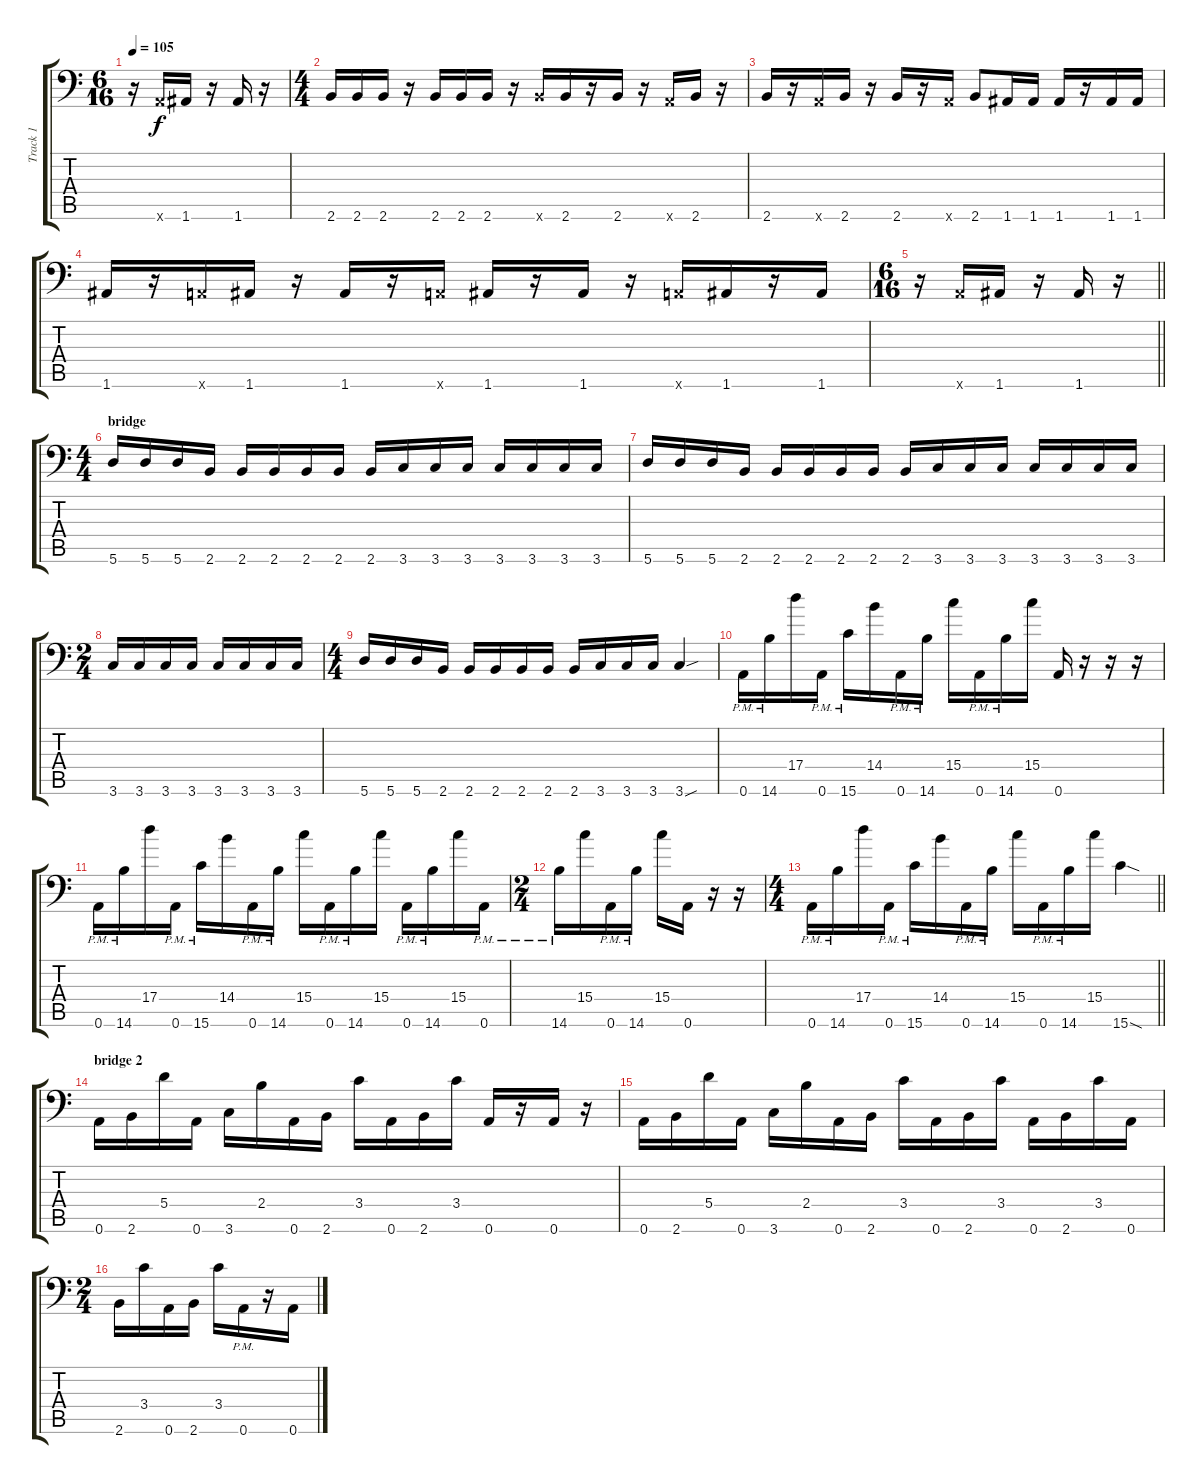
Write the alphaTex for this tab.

\track ("Track 1" "Track 1") {instrument distortionguitar}
\staff {score tabs}
\tuning (B3 Gb3 D3 A2 E2 A1) {hide}
\ts (6 16)
\tempo 105
\clef f4
\ks c
r.16{dy f} 0.6{x}.16 1.6.16 r.16 1.6.16 r.16 |
\ts (4 4)
2.6.16 2.6.16 2.6.16 r.16 2.6.16 2.6.16 2.6.16 r.16 2.6{x}.16 2.6.16 r.16 2.6.16 r.16 0.6{x}.16 2.6.16 r.16 |
2.6.16 r.16 0.6{x}.16 2.6.16 r.16 2.6.16 r.16 0.6{x}.16 2.6.8 1.6.16 1.6.16 1.6.16 r.16 1.6.16 1.6.16 |
1.6.16 r.16 0.6{x}.16 1.6.16 r.16 1.6.16 r.16 0.6{x}.16 1.6.16 r.16 1.6.16 r.16 0.6{x}.16 1.6.16 r.16 1.6.16 |
\ts (6 16)
\barLineRight lightlight
r.16 0.6{x}.16 1.6.16 r.16 1.6.16 r.16 |
\ts (4 4)
\section ("" "bridge")
5.6.16 5.6.16 5.6.16 2.6.16 2.6.16 2.6.16 2.6.16 2.6.16 2.6.16 3.6.16 3.6.16 3.6.16 3.6.16 3.6.16 3.6.16 3.6.16 |
5.6.16 5.6.16 5.6.16 2.6.16 2.6.16 2.6.16 2.6.16 2.6.16 2.6.16 3.6.16 3.6.16 3.6.16 3.6.16 3.6.16 3.6.16 3.6.16 |
\ts (2 4)
3.6.16 3.6.16 3.6.16 3.6.16 3.6.16 3.6.16 3.6.16 3.6.16 |
\ts (4 4)
5.6.16 5.6.16 5.6.16 2.6.16 2.6.16 2.6.16 2.6.16 2.6.16 2.6.16 3.6.16 3.6.16 3.6.16 3.6{sou}.4 |
0.6{pm}.16 14.6{pm}.16 17.4.16 0.6{pm}.16 15.6{pm}.16 14.4.16 0.6{pm}.16 14.6{pm}.16 15.4.16 0.6{pm}.16 14.6{pm}.16 15.4.16 0.6.16 r.16 r.16 r.16 |
0.6{pm}.16 14.6{pm}.16 17.4.16 0.6{pm}.16 15.6{pm}.16 14.4.16 0.6{pm}.16 14.6{pm}.16 15.4.16 0.6{pm}.16 14.6{pm}.16 15.4.16 0.6{pm}.16 14.6{pm}.16 15.4.16 0.6{pm}.16 |
\ts (2 4)
14.6{pm}.16 15.4.16 0.6{pm}.16 14.6{pm}.16 15.4.16 0.6.16 r.16 r.16 |
\ts (4 4)
\barLineRight lightlight
0.6{pm}.16 14.6{pm}.16 17.4.16 0.6{pm}.16 15.6{pm}.16 14.4.16 0.6{pm}.16 14.6{pm}.16 15.4.16 0.6{pm}.16 14.6{pm}.16 15.4.16 15.6{sod}.4 |
\section ("" "bridge 2")
0.6.16 2.6.16 5.4.16 0.6.16 3.6.16 2.4.16 0.6.16 2.6.16 3.4.16 0.6.16 2.6.16 3.4.16 0.6.16 r.16 0.6.16 r.16 |
0.6.16 2.6.16 5.4.16 0.6.16 3.6.16 2.4.16 0.6.16 2.6.16 3.4.16 0.6.16 2.6.16 3.4.16 0.6.16 2.6.16 3.4.16 0.6.16 |
\ts (2 4)
2.6.16 3.4.16 0.6.16 2.6.16 3.4.16 0.6{pm}.16 r.16 0.6.16
